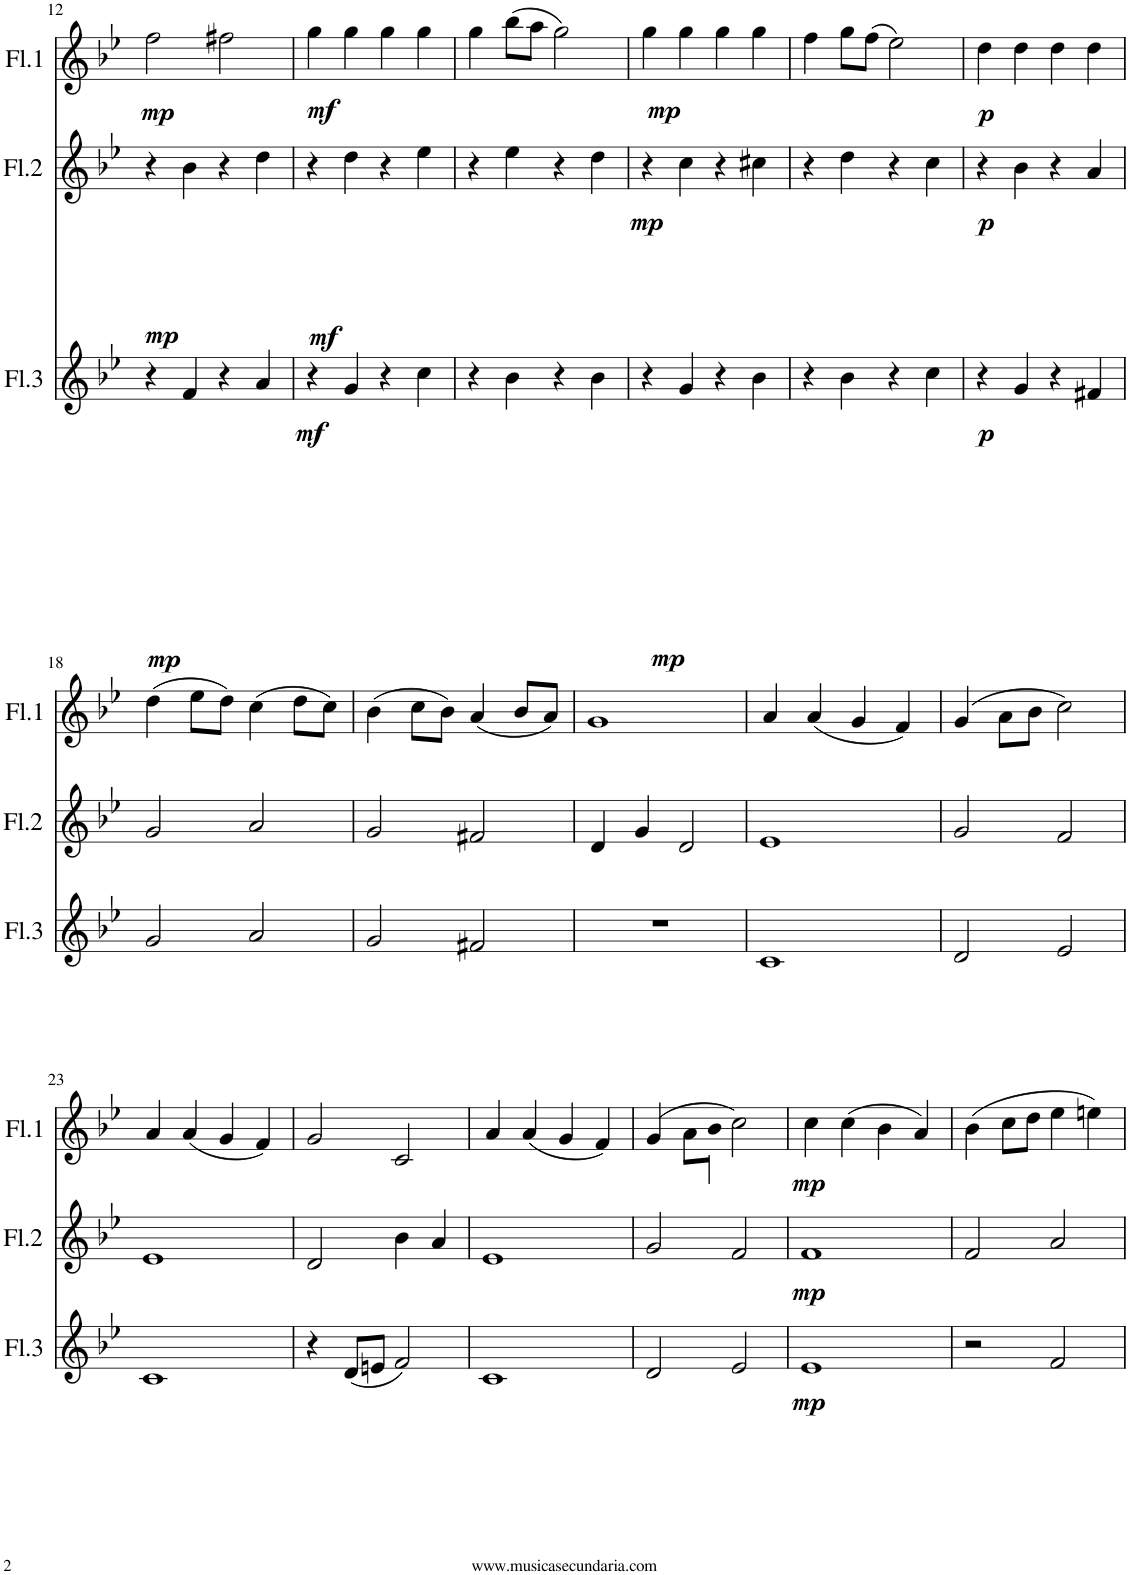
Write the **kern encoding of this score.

**kern	**dynam	**kern	**dynam	**kern	**dynam
*part3	*part3	*part2	*part2	*part1	*part1
*staff3	*staff3	*staff2	*staff2	*staff1	*staff1
*I"Flauta 3	*	*I"Flauta 2	*	*I"Flauta 1	*
*I'Fl.3	*	*I'Fl.2	*	*I'Fl.1	*
!!LO:PB:g=z
*clefG2	*	*clefG2	*	*clefG2	*
*k[b-e-]	*	*k[b-e-]	*	*k[b-e-]	*
*M4/4	*	*M4/4	*	*M4/4	*
=12	=12	=12	=12	=12	=12
!	!LO:DY:b	!	!LO:DY:b	!	!LO:DY:b
4r	mp	4r	mp	2ff\	mp
4f/	.	4b-\	.	.	.
4r	.	4r	.	2ff#X\	.
4a/	.	4dd\	.	.	.
=13	=13	=13	=13	=13	=13
!	!LO:DY:b	!	!LO:DY:b	!	!LO:DY:b
4r	mf	4r	mf	4gg\	mf
4g/	.	4dd\	.	4gg\	.
4r	.	4r	.	4gg\	.
4cc\	.	4ee-\	.	4gg\	.
=14	=14	=14	=14	=14	=14
4r	.	4r	.	4gg\	.
4b-\	.	4ee-\	.	(8bb-\L	.
.	.	.	.	8aa\J	.
4r	.	4r	.	2gg\)	.
4b-\	.	4dd\	.	.	.
=15	=15	=15	=15	=15	=15
!	!LO:DY:b	!	!LO:DY:b	!	!LO:DY:b
4r	mp	4r	mp	4gg\	mp
4g/	.	4cc\	.	4gg\	.
4r	.	4r	.	4gg\	.
4b-\	.	4cc#X\	.	4gg\	.
=16	=16	=16	=16	=16	=16
4r	.	4r	.	4ff\	.
4b-\	.	4dd\	.	8gg\L	.
.	.	.	.	(8ff\J	.
4r	.	4r	.	2ee-\)	.
4cc\	.	4cc\	.	.	.
=17	=17	=17	=17	=17	=17
!	!LO:DY:b	!	!LO:DY:b	!	!LO:DY:b
4r	p	4r	p	4dd\	p
4g/	.	4b-\	.	4dd\	.
4r	.	4r	.	4dd\	.
4f#X/	.	4a/	.	4dd\	.
!!LO:LB:g=z
=18	=18	=18	=18	=18	=18
2g/	.	2g/	.	(4dd\	.
.	.	.	.	8ee-\L	.
.	.	.	.	8dd\J)	.
2a/	.	2a/	.	(4cc\	.
.	.	.	.	8dd\L	.
.	.	.	.	8cc\J)	.
=19	=19	=19	=19	=19	=19
2g/	.	2g/	.	(4b-\	.
.	.	.	.	8cc\L	.
.	.	.	.	8b-\J)	.
2f#X/	.	2f#X/	.	(4a/	.
.	.	.	.	8b-/L	.
.	.	.	.	8a/J)	.
=20	=20	=20	=20	=20	=20
1r	.	4d/	.	1g	.
.	.	4g/	.	.	.
.	.	2d/	.	.	.
=21	=21	=21	=21	=21	=21
1c	.	1e-	.	4a/	.
.	.	.	.	(4a/	.
.	.	.	.	4g/	.
.	.	.	.	4f/)	.
=22	=22	=22	=22	=22	=22
2d/	.	2g/	.	(4g/	.
.	.	.	.	8a\L	.
.	.	.	.	8b-\J	.
2e-/	.	2f/	.	2cc\)	.
!!LO:LB:g=z
=23	=23	=23	=23	=23	=23
1c	.	1e-	.	4a/	.
.	.	.	.	(4a/	.
.	.	.	.	4g/	.
.	.	.	.	4f/)	.
=24	=24	=24	=24	=24	=24
4r	.	2d/	.	2g/	.
(8d/L	.	.	.	.	.
8en/J	.	.	.	.	.
2f/)	.	4b-\	.	2c/	.
.	.	4a/	.	.	.
=25	=25	=25	=25	=25	=25
1c	.	1e-	.	4a/	.
.	.	.	.	(4a/	.
.	.	.	.	4g/	.
.	.	.	.	4f/)	.
=26	=26	=26	=26	=26	=26
2d/	.	2g/	.	(4g/	.
.	.	.	.	8a\L	.
.	.	.	.	8b-\J	.
2e-/	.	2f/	.	2cc\)	.
=27	=27	=27	=27	=27	=27
!	!LO:DY:b	!	!LO:DY:b	!	!LO:DY:b
1e-	mp	1f	mp	4cc\	mp
.	.	.	.	(4cc\	.
.	.	.	.	4b-\	.
.	.	.	.	4a/)	.
=28	=28	=28	=28	=28	=28
2r	.	2f/	.	(4b-\	.
.	.	.	.	8cc\L	.
.	.	.	.	8dd\J	.
2f/	.	2a/	.	4ee-\	.
.	.	.	.	4een\)	.
=	=	=	=	=	=
*-	*-	*-	*-	*-	*-
